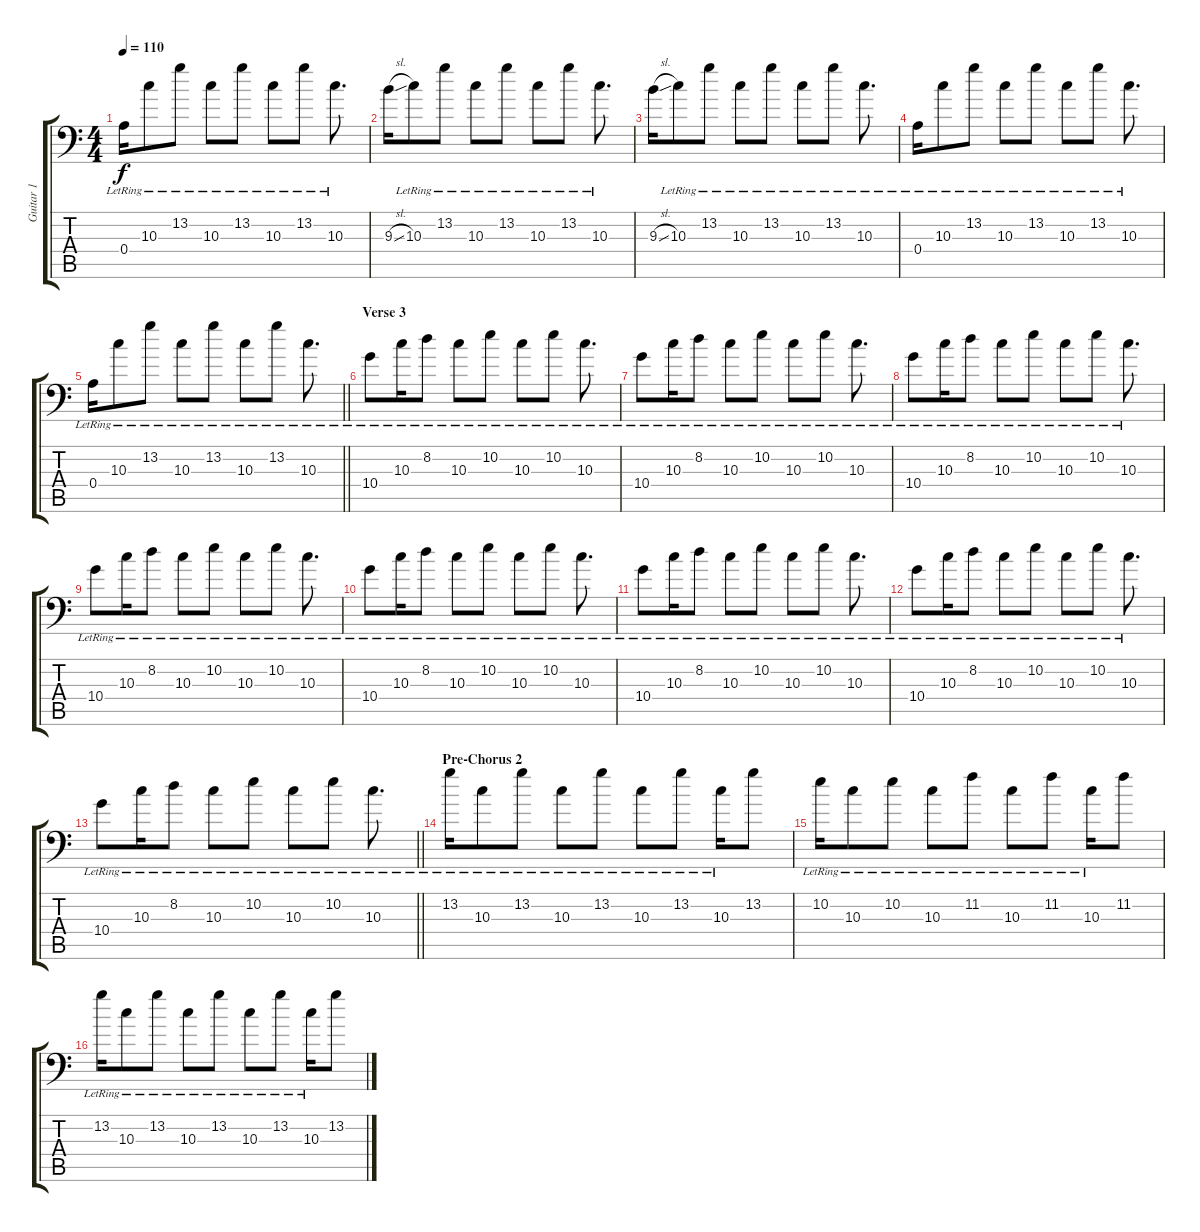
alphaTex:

\track ("Guitar 1" "Guitar 1") {instrument electricguitarclean}
\staff {score tabs}
\tuning (B3 Gb3 D3 A2 E2 A1) {hide}
\ts (4 4)
\tempo 110
\clef f4
\ks c
0.4{lr}.16{dy f} 10.3{lr}.8 13.2{lr}.8 10.3{lr}.8 13.2{lr}.8 10.3{lr}.8 13.2{lr}.8 10.3{lr}.8{d} |
9.3{sl}.16 10.3{lr}.8 13.2{lr}.8 10.3{lr}.8 13.2{lr}.8 10.3{lr}.8 13.2{lr}.8 10.3{lr}.8{d} |
9.3{sl}.16 10.3{lr}.8 13.2{lr}.8 10.3{lr}.8 13.2{lr}.8 10.3{lr}.8 13.2{lr}.8 10.3{lr}.8{d} |
0.4{lr}.16 10.3{lr}.8 13.2{lr}.8 10.3{lr}.8 13.2{lr}.8 10.3{lr}.8 13.2{lr}.8 10.3{lr}.8{d} |
\barLineRight lightlight
0.4{lr}.16 10.3{lr}.8 13.2{lr}.8 10.3{lr}.8 13.2{lr}.8 10.3{lr}.8 13.2{lr}.8 10.3{lr}.8{d} |
\section ("" "Verse 3")
10.4{lr}.8 10.3{lr}.16 8.2{lr}.8 10.3{lr}.8 10.2{lr}.8 10.3{lr}.8 10.2{lr}.8 10.3{lr}.8{d} |
10.4{lr}.8 10.3{lr}.16 8.2{lr}.8 10.3{lr}.8 10.2{lr}.8 10.3{lr}.8 10.2{lr}.8 10.3{lr}.8{d} |
10.4{lr}.8 10.3{lr}.16 8.2{lr}.8 10.3{lr}.8 10.2{lr}.8 10.3{lr}.8 10.2{lr}.8 10.3{lr}.8{d} |
10.4{lr}.8 10.3{lr}.16 8.2{lr}.8 10.3{lr}.8 10.2{lr}.8 10.3{lr}.8 10.2{lr}.8 10.3{lr}.8{d} |
10.4{lr}.8 10.3{lr}.16 8.2{lr}.8 10.3{lr}.8 10.2{lr}.8 10.3{lr}.8 10.2{lr}.8 10.3{lr}.8{d} |
10.4{lr}.8 10.3{lr}.16 8.2{lr}.8 10.3{lr}.8 10.2{lr}.8 10.3{lr}.8 10.2{lr}.8 10.3{lr}.8{d} |
10.4{lr}.8 10.3{lr}.16 8.2{lr}.8 10.3{lr}.8 10.2{lr}.8 10.3{lr}.8 10.2{lr}.8 10.3{lr}.8{d} |
\barLineRight lightlight
10.4{lr}.8 10.3{lr}.16 8.2{lr}.8 10.3{lr}.8 10.2{lr}.8 10.3{lr}.8 10.2{lr}.8 10.3{lr}.8{d} |
\section ("" "Pre-Chorus 2")
13.2{lr}.16 10.3{lr}.8 13.2{lr}.8 10.3{lr}.8 13.2{lr}.8 10.3{lr}.8 13.2{lr}.8 10.3{lr}.16 13.2.8 |
10.2{lr}.16 10.3{lr}.8 10.2{lr}.8 10.3{lr}.8 11.2{lr}.8 10.3{lr}.8 11.2{lr}.8 10.3{lr}.16 11.2.8 |
13.2{lr}.16 10.3{lr}.8 13.2{lr}.8 10.3{lr}.8 13.2{lr}.8 10.3{lr}.8 13.2{lr}.8 10.3{lr}.16 13.2.8
